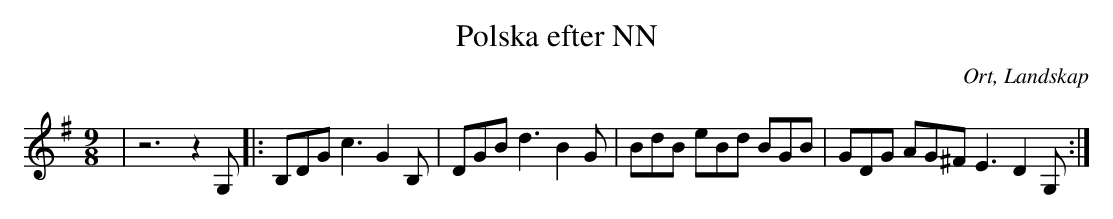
X:1
T:Polska efter NN
O:Ort, Landskap
M:9/8
L:1/8
K:G
| z6 z2 G, |: B,DG c3 G2 B, | DGB d3 B2 G | BdB eBd BGB | GDG AG^F E3 D2 G, :|
